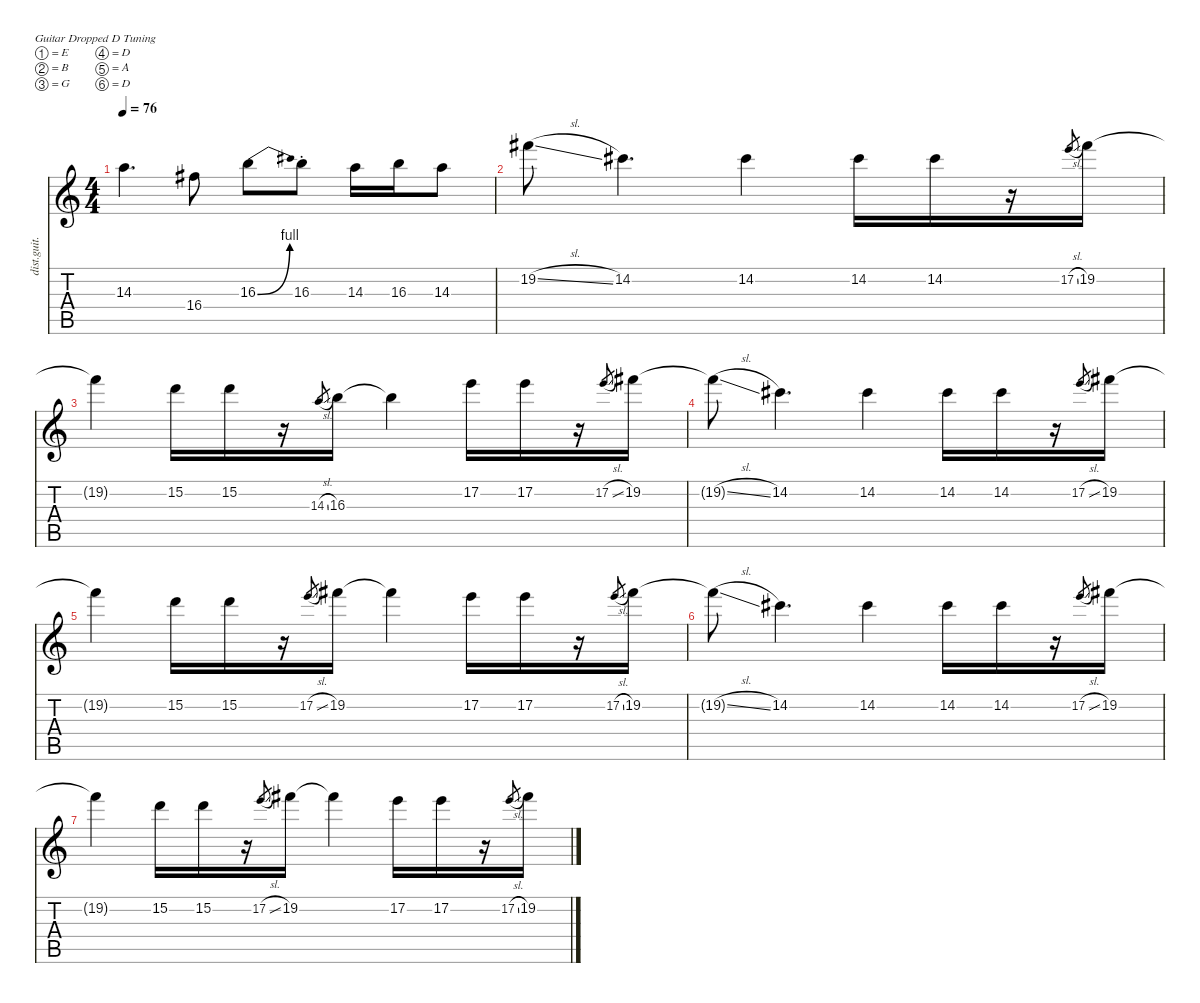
\defaultSystemsLayout 4
\hideDynamics
\bracketExtendMode nobrackets
\otherSystemsTrackNameOrientation horizontal
\track ("Guitar 5" "dist.guit.") {instrument distortionguitar}
\staff {score tabs}
\tuning (E4 B3 G3 D3 A2 D2)
\ts (4 4)
\tempo 76
\clef g2
\ks c
14.3{t}.4{d dy f beam Down} 16.4{acc #}.8{beam Down} 16.3{be (bend 0 0 15 4)}.8{beam Down} 16.3{st}.8{beam Down} 14.3.16{beam Down} 16.3.16{beam Down} 14.3.8{beam Down} |
19.2{sl acc #}.8{beam Down} 14.2{acc #}.4{d beam Down} 14.2{acc #}.4{beam Down} 14.2{acc #}.16{beam Down} 14.2{acc #}.16{beam Down} r.16{beam Down} 17.2{sl}.8{gr dy mf beam Up} 19.2{acc #}.16{dy f beam Down} |
19.2{t acc #}.4{beam Down} 15.2.16{beam Down} 15.2.16{beam Down} r.16{beam Down} 14.3{sl}.8{gr dy mf beam Up} 16.3.16{dy f beam Down} 16.3{t}.4{beam Down} 17.2.16{beam Down} 17.2.16{beam Down} r.16{beam Down} 17.2{sl}.8{gr dy mf beam Up} 19.2{acc #}.16{dy f beam Down} |
19.2{sl t acc #}.8{beam Down} 14.2{acc #}.4{d beam Down} 14.2{acc #}.4{beam Down} 14.2{acc #}.16{beam Down} 14.2{acc #}.16{beam Down} r.16{beam Down} 17.2{sl}.8{gr dy mf beam Up} 19.2{acc #}.16{dy f beam Down} |
19.2{t acc #}.4{beam Down} 15.2.16{beam Down} 15.2.16{beam Down} r.16{beam Down} 17.2{sl}.8{gr dy mf beam Up} 19.2{acc #}.16{dy f beam Down} 19.2{t acc #}.4{beam Down} 17.2.16{beam Down} 17.2.16{beam Down} r.16{beam Down} 17.2{sl}.8{gr dy mf beam Up} 19.2{acc #}.16{dy f beam Down} |
19.2{sl t acc #}.8{beam Down} 14.2{acc #}.4{d beam Down} 14.2{acc #}.4{beam Down} 14.2{acc #}.16{beam Down} 14.2{acc #}.16{beam Down} r.16{beam Down} 17.2{sl}.8{gr dy mf beam Up} 19.2{acc #}.16{dy f beam Down} |
19.2{t acc #}.4{beam Down} 15.2.16{beam Down} 15.2.16{beam Down} r.16{beam Down} 17.2{sl}.8{gr dy mf beam Up} 19.2{acc #}.16{dy f beam Down} 19.2{t acc #}.4{beam Down} 17.2.16{beam Down} 17.2.16{beam Down} r.16{beam Down} 17.2{sl}.8{gr dy mf beam Up} 19.2{acc #}.16{dy f beam Down}
